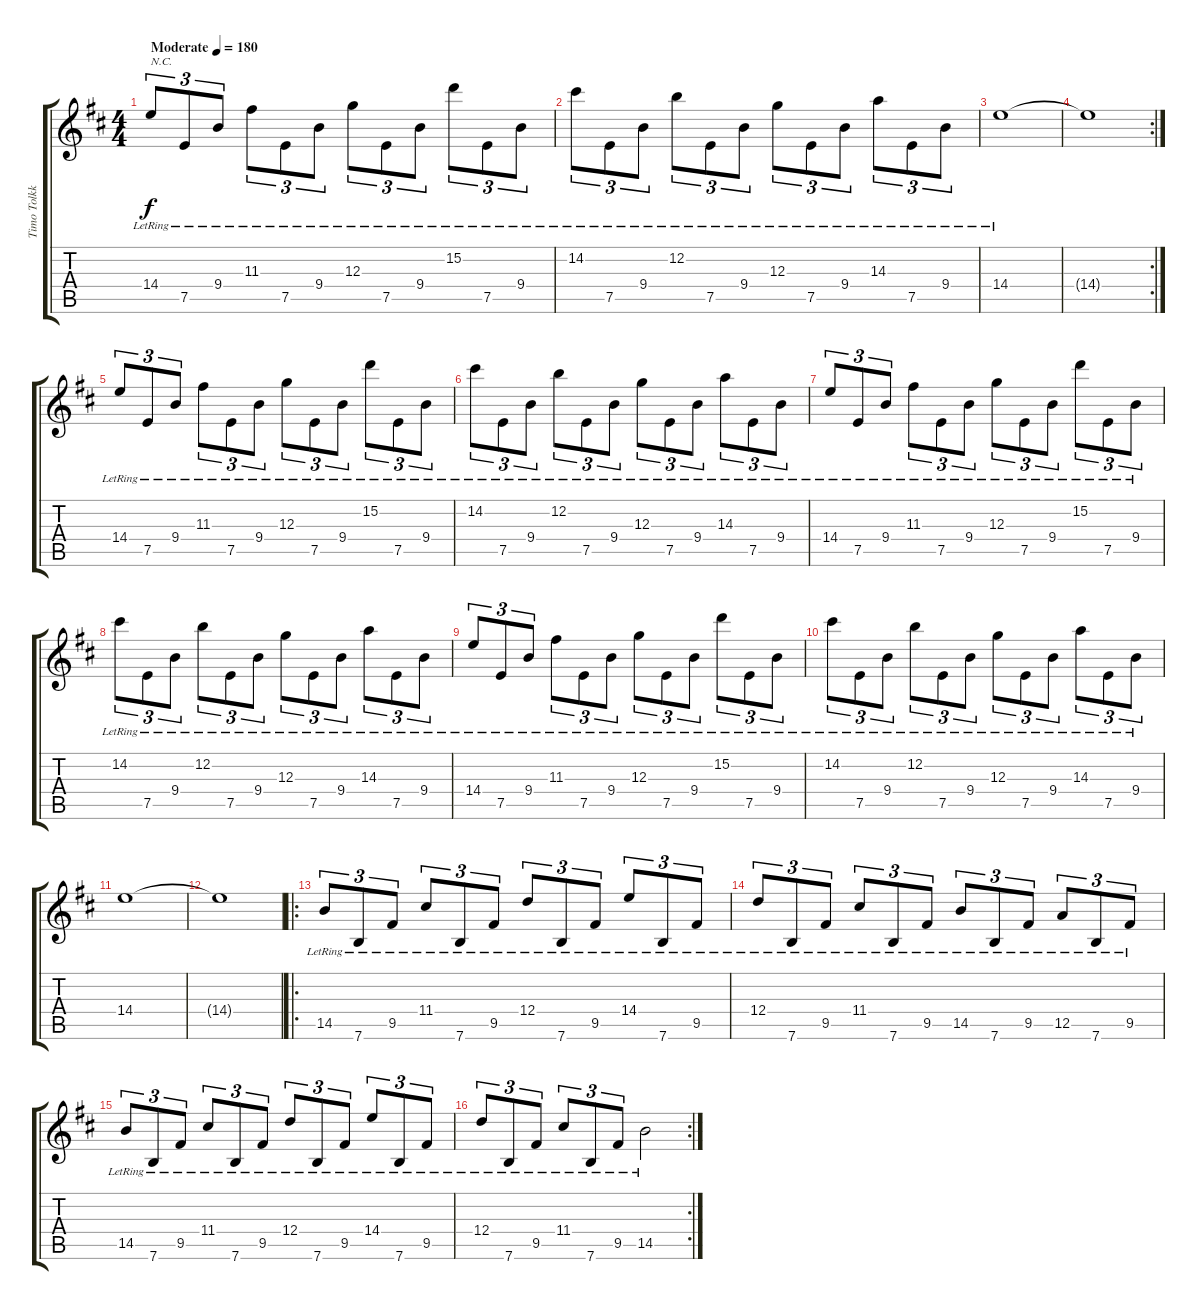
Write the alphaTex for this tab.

\track ("Timo Tolkki" "Timo Tolkk") {instrument acousticguitarsteel}
\staff {score tabs}
\tuning (E4 B3 G3 D3 A2 E2) {hide}
\ts (4 4)
\tempo (180 "Moderate")
\clef g2
\ks d
14.4{lr}.8{tu (3 2) txt "N.C." dy f instrument acousticguitarsteel} 7.5{lr}.8{tu (3 2)} 9.4{lr}.8{tu (3 2)} 11.3{lr}.8{tu (3 2)} 7.5{lr}.8{tu (3 2)} 9.4{lr}.8{tu (3 2)} 12.3{lr}.8{tu (3 2)} 7.5{lr}.8{tu (3 2)} 9.4{lr}.8{tu (3 2)} 15.2{lr}.8{tu (3 2)} 7.5{lr}.8{tu (3 2)} 9.4{lr}.8{tu (3 2)} |
14.2{lr}.8{tu (3 2)} 7.5{lr}.8{tu (3 2)} 9.4{lr}.8{tu (3 2)} 12.2{lr}.8{tu (3 2)} 7.5{lr}.8{tu (3 2)} 9.4{lr}.8{tu (3 2)} 12.3{lr}.8{tu (3 2)} 7.5{lr}.8{tu (3 2)} 9.4{lr}.8{tu (3 2)} 14.3{lr}.8{tu (3 2)} 7.5{lr}.8{tu (3 2)} 9.4{lr}.8{tu (3 2)} |
14.4{lr}.1 |
\rc 2
14.4{t}.1 |
14.4{lr}.8{tu (3 2)} 7.5{lr}.8{tu (3 2)} 9.4{lr}.8{tu (3 2)} 11.3{lr}.8{tu (3 2)} 7.5{lr}.8{tu (3 2)} 9.4{lr}.8{tu (3 2)} 12.3{lr}.8{tu (3 2)} 7.5{lr}.8{tu (3 2)} 9.4{lr}.8{tu (3 2)} 15.2{lr}.8{tu (3 2)} 7.5{lr}.8{tu (3 2)} 9.4{lr}.8{tu (3 2)} |
14.2{lr}.8{tu (3 2)} 7.5{lr}.8{tu (3 2)} 9.4{lr}.8{tu (3 2)} 12.2{lr}.8{tu (3 2)} 7.5{lr}.8{tu (3 2)} 9.4{lr}.8{tu (3 2)} 12.3{lr}.8{tu (3 2)} 7.5{lr}.8{tu (3 2)} 9.4{lr}.8{tu (3 2)} 14.3{lr}.8{tu (3 2)} 7.5{lr}.8{tu (3 2)} 9.4{lr}.8{tu (3 2)} |
14.4{lr}.8{tu (3 2)} 7.5{lr}.8{tu (3 2)} 9.4{lr}.8{tu (3 2)} 11.3{lr}.8{tu (3 2)} 7.5{lr}.8{tu (3 2)} 9.4{lr}.8{tu (3 2)} 12.3{lr}.8{tu (3 2)} 7.5{lr}.8{tu (3 2)} 9.4{lr}.8{tu (3 2)} 15.2{lr}.8{tu (3 2)} 7.5{lr}.8{tu (3 2)} 9.4{lr}.8{tu (3 2)} |
14.2{lr}.8{tu (3 2)} 7.5{lr}.8{tu (3 2)} 9.4{lr}.8{tu (3 2)} 12.2{lr}.8{tu (3 2)} 7.5{lr}.8{tu (3 2)} 9.4{lr}.8{tu (3 2)} 12.3{lr}.8{tu (3 2)} 7.5{lr}.8{tu (3 2)} 9.4{lr}.8{tu (3 2)} 14.3{lr}.8{tu (3 2)} 7.5{lr}.8{tu (3 2)} 9.4{lr}.8{tu (3 2)} |
14.4{lr}.8{tu (3 2)} 7.5{lr}.8{tu (3 2)} 9.4{lr}.8{tu (3 2)} 11.3{lr}.8{tu (3 2)} 7.5{lr}.8{tu (3 2)} 9.4{lr}.8{tu (3 2)} 12.3{lr}.8{tu (3 2)} 7.5{lr}.8{tu (3 2)} 9.4{lr}.8{tu (3 2)} 15.2{lr}.8{tu (3 2)} 7.5{lr}.8{tu (3 2)} 9.4{lr}.8{tu (3 2)} |
14.2{lr}.8{tu (3 2)} 7.5{lr}.8{tu (3 2)} 9.4{lr}.8{tu (3 2)} 12.2{lr}.8{tu (3 2)} 7.5{lr}.8{tu (3 2)} 9.4{lr}.8{tu (3 2)} 12.3{lr}.8{tu (3 2)} 7.5{lr}.8{tu (3 2)} 9.4{lr}.8{tu (3 2)} 14.3{lr}.8{tu (3 2)} 7.5{lr}.8{tu (3 2)} 9.4{lr}.8{tu (3 2)} |
14.4.1 |
14.4{t}.1 |
\ro
14.5{lr}.8{tu (3 2)} 7.6{lr}.8{tu (3 2)} 9.5{lr}.8{tu (3 2)} 11.4{lr}.8{tu (3 2)} 7.6{lr}.8{tu (3 2)} 9.5{lr}.8{tu (3 2)} 12.4{lr}.8{tu (3 2)} 7.6{lr}.8{tu (3 2)} 9.5{lr}.8{tu (3 2)} 14.4{lr}.8{tu (3 2)} 7.6{lr}.8{tu (3 2)} 9.5{lr}.8{tu (3 2)} |
12.4{lr}.8{tu (3 2)} 7.6{lr}.8{tu (3 2)} 9.5{lr}.8{tu (3 2)} 11.4{lr}.8{tu (3 2)} 7.6{lr}.8{tu (3 2)} 9.5{lr}.8{tu (3 2)} 14.5{lr}.8{tu (3 2)} 7.6{lr}.8{tu (3 2)} 9.5{lr}.8{tu (3 2)} 12.5{lr}.8{tu (3 2)} 7.6{lr}.8{tu (3 2)} 9.5{lr}.8{tu (3 2)} |
14.5{lr}.8{tu (3 2)} 7.6{lr}.8{tu (3 2)} 9.5{lr}.8{tu (3 2)} 11.4{lr}.8{tu (3 2)} 7.6{lr}.8{tu (3 2)} 9.5{lr}.8{tu (3 2)} 12.4{lr}.8{tu (3 2)} 7.6{lr}.8{tu (3 2)} 9.5{lr}.8{tu (3 2)} 14.4{lr}.8{tu (3 2)} 7.6{lr}.8{tu (3 2)} 9.5{lr}.8{tu (3 2)} |
\rc 2
12.4{lr}.8{tu (3 2)} 7.6{lr}.8{tu (3 2)} 9.5{lr}.8{tu (3 2)} 11.4{lr}.8{tu (3 2)} 7.6{lr}.8{tu (3 2)} 9.5{lr}.8{tu (3 2)} 14.5{lr}.2
